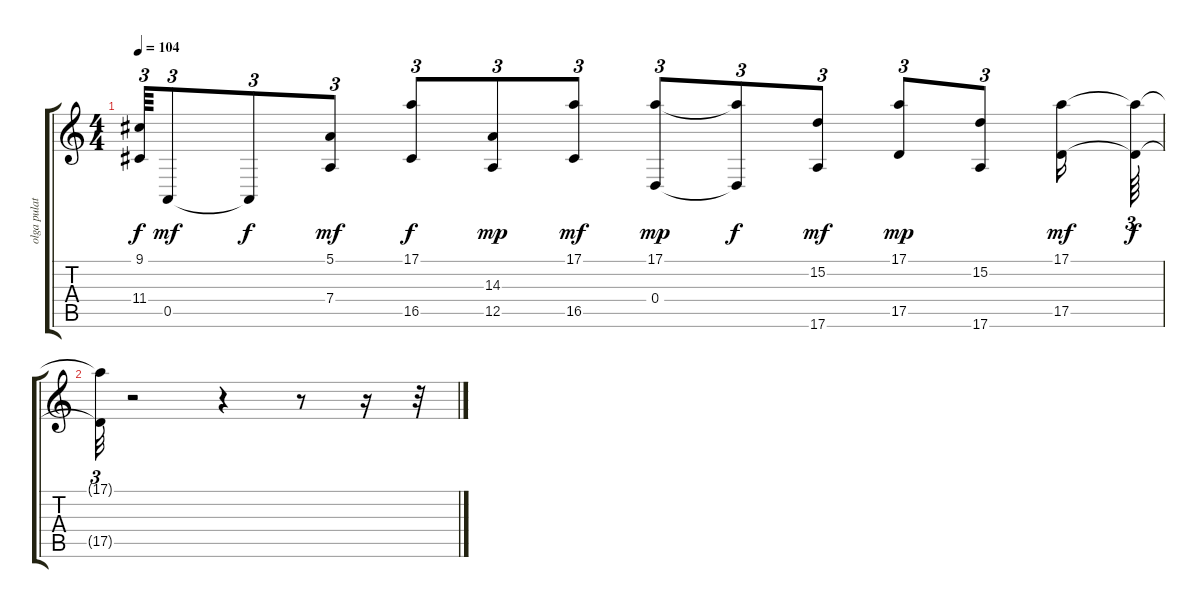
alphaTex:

\track ("olga pulatova" "olga pulat") {instrument acousticgrandpiano}
\staff {score tabs}
\tuning (E4 B3 G3 D3 A2 E2) {hide}
\ts (4 4)
\tempo 104
\clef g2
\ks c
(9.1{t} 11.4{t}).64{tu (3 2) dy f} 0.5.8{tu (3 2) dy mf} 0.5{t}.8{tu (3 2) dy f} (5.1 7.4).8{tu (3 2) dy mf} (17.1 16.5).8{tu (3 2) dy f} (14.3 12.5).8{tu (3 2) dy mp} (17.1 16.5).8{tu (3 2) dy mf} (17.1 0.4).8{tu (3 2) dy mp} (17.1{t} 0.4{t}).8{tu (3 2) dy f} (15.2 17.6).8{tu (3 2) dy mf} (17.1 17.5).8{tu (3 2) dy mp} (15.2 17.6).8{tu (3 2)} (17.1 17.5).16{dy mf} (17.1{t} 17.5{t}).64{tu (3 2) dy f} |
(17.1{t} 17.5{t}).32{tu (3 2)} r.2 r.4 r.8 r.16 r.32
